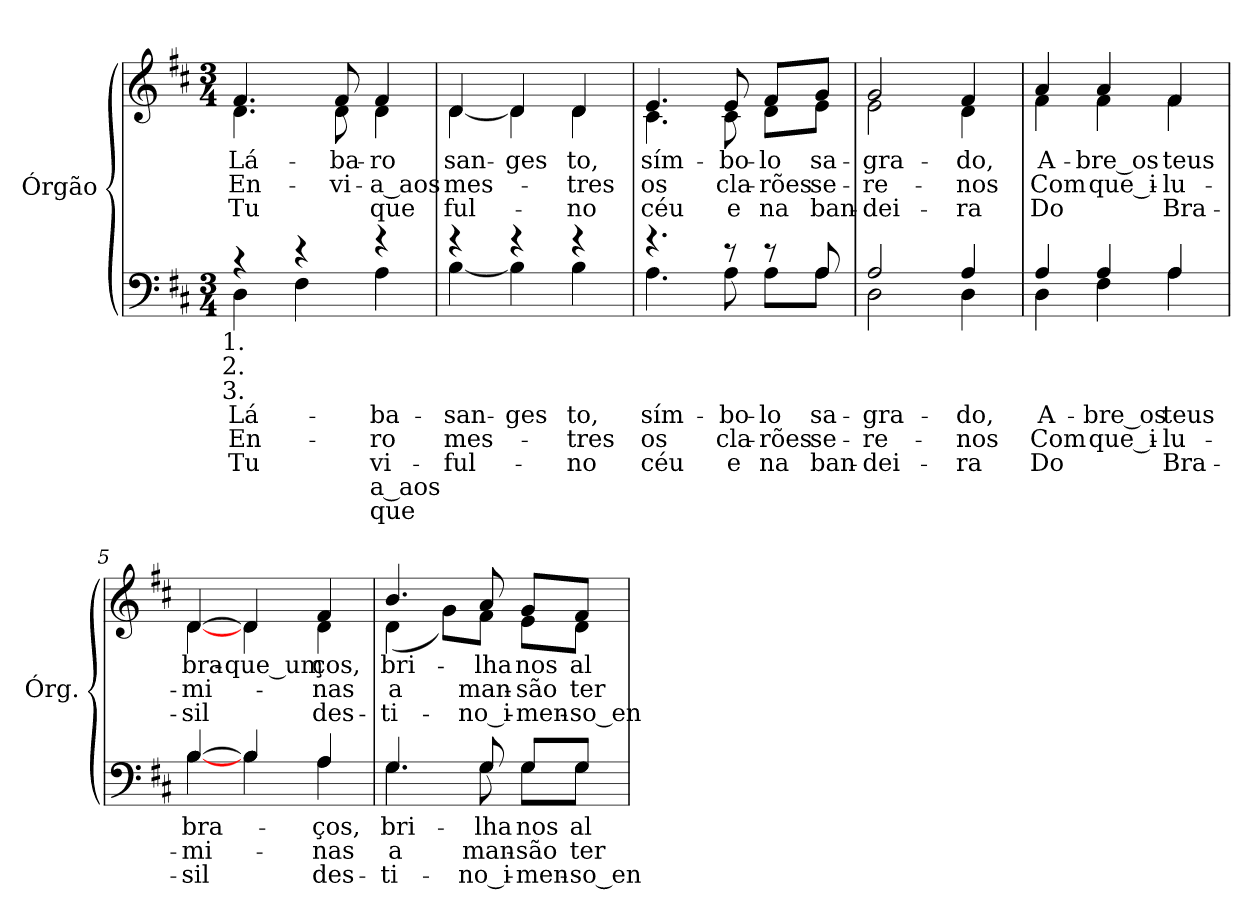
**kern	**text	**text	**text	**text	**text	**kern	**text	**text	**text
*part1	*part1	*part1	*part1	*part1	*part1	*part1	*part1	*part1	*part1
*staff2	*staff2	*staff2	*staff2	*staff2	*staff2	*staff1	*staff1	*staff1	*staff1
*I"Órgão	*	*	*	*	*	*	*	*	*
*I'Órg.	*	*	*	*	*	*	*	*	*
!!LO:PB:g=z
*clefF4	*	*	*	*	*	*clefG2	*	*	*
*k[f#c#]	*	*	*	*	*	*k[f#c#]	*	*	*
*D:	*	*	*	*	*	*D:	*	*	*
*M3/4	*	*	*	*	*	*M3/4	*	*	*
*MM80	*	*	*	*	*	*MM80	*	*	*
=	=	=	=	=	=	=	=	=	=
*^	*	*	*	*	*	*	*	*	*
!	!	!LO:LY:b:color=#000000	!LO:LY:b:color=#000000	!LO:LY:b:color=#000000	!	!	!	!	!	!
!	!	!	!	!	!	!	!LO:TX:b:cj:t=1.	!	!	!
!	!	!	!	!	!	!	!LO:TX:b:cj:t=2.	!	!	!
!	!	!	!	!	!	!	!LO:TX:b:cj:t=3.	!	!	!
!LO:TX:b:cj:t=1.	!	!	!	!	!	!	!	!	!	!
!LO:TX:b:cj:t=2.	!	!	!	!	!	!	!	!	!	!
!LO:TX:b:cj:t=3.	!	!	!	!	!	!	!	!	!	!
!	!	!	!	!	!	!	!	!LO:LY:b:color=#000000	!LO:LY:b:color=#000000	!LO:LY:b:color=#000000
*	*	*	*	*	*	*	*^	*	*	*
4r	4Di\	Lá-	En-	Tu	.	.	4.f#i/	4.di\	Lá-	En-	Tu
4r	4F#i\	.	.	.	.	.	.	.	.	.	.
!	!	!	!	!	!	!	!	!	!LO:LY:b:color=#000000	!LO:LY:b:color=#000000	!
.	.	.	.	.	.	.	8f#i/	8di\	-ba-	-vi-	.
!	!	!LO:LY:b:color=#000000	!LO:LY:b:color=#000000	!LO:LY:b:color=#000000	!LO:LY:b:color=#000000	!LO:LY:b:color=#000000	!	!	!	!	!
!	!	!	!	!	!	!	!	!	!LO:LY:b:color=#000000	!LO:LY:b:color=#000000	!LO:LY:b:color=#000000
4r	4Ai\	-ba-	-ro	-vi-	-a_aos	que	4f#i/	4di\	-ro	-a_aos	que
=1	=1	=1	=1	=1	=1	=1	=1	=1	=1	=1	=1
!	!	!LO:LY:b:color=#000000	!LO:LY:b:color=#000000	!LO:LY:b:color=#000000	!	!	!	!	!	!	!
!	!	!	!	!	!	!	!	!	!LO:LY:b:color=#000000	!LO:LY:b:color=#000000	!LO:LY:b:color=#000000
4r	[<4Bi\	san-	mes-	ful-	.	.	4di/	[<4di\	san-	mes-	ful-
!	!	!LO:LY:b:color=#000000	!	!	!	!	!	!	!	!	!
!	!	!	!	!	!	!	!	!	!LO:LY:b:color=#000000	!	!
4r	4Bi\]	-ges	.	.	.	.	4di/]	4di\	-ges	.	.
!	!	!LO:LY:b:color=#000000	!LO:LY:b:color=#000000	!LO:LY:b:color=#000000	!	!	!	!	!	!	!
!	!	!	!	!	!	!	!	!	!LO:LY:b:color=#000000	!LO:LY:b:color=#000000	!LO:LY:b:color=#000000
4r	4Bi\	-to,	-tres	no	.	.	4di/	4di\	-to,	-tres	no
=2	=2	=2	=2	=2	=2	=2	=2	=2	=2	=2	=2
!	!	!LO:LY:b:color=#000000	!LO:LY:b:color=#000000	!LO:LY:b:color=#000000	!	!	!	!	!	!	!
!	!	!	!	!	!	!	!	!	!LO:LY:b:color=#000000	!LO:LY:b:color=#000000	!LO:LY:b:color=#000000
4.r	4.Ai\	sím-	os	céu	.	.	4.ei/	4.c#i\	sím-	os	céu
!	!	!LO:LY:b:color=#000000	!LO:LY:b:color=#000000	!LO:LY:b:color=#000000	!	!	!	!	!	!	!
!	!	!	!	!	!	!	!	!	!LO:LY:b:color=#000000	!LO:LY:b:color=#000000	!LO:LY:b:color=#000000
8r	8Ai\	-bo-	cla-	e	.	.	8ei/	8c#i\	-bo-	cla-	e
!	!	!LO:LY:b:color=#000000	!LO:LY:b:color=#000000	!LO:LY:b:color=#000000	!	!	!	!	!	!	!
!	!	!	!	!	!	!	!	!	!LO:LY:b:color=#000000	!LO:LY:b:color=#000000	!LO:LY:b:color=#000000
8r	8Ai\L	-lo	-rões	na	.	.	8f#i/L	8di\L	-lo	-rões	na
!	!	!LO:LY:b:color=#000000	!LO:LY:b:color=#000000	!LO:LY:b:color=#000000	!	!	!	!	!	!	!
!	!	!	!	!	!	!	!	!	!LO:LY:b:color=#000000	!LO:LY:b:color=#000000	!LO:LY:b:color=#000000
8Ai/	8Ai\J	sa-	se-	ban-	.	.	8gi/J	8ei\J	sa-	se-	ban-
=3	=3	=3	=3	=3	=3	=3	=3	=3	=3	=3	=3
!	!	!LO:LY:b:color=#000000	!LO:LY:b:color=#000000	!LO:LY:b:color=#000000	!	!	!	!	!	!	!
!	!	!	!	!	!	!	!	!	!LO:LY:b:color=#000000	!LO:LY:b:color=#000000	!LO:LY:b:color=#000000
2Ai/	2Di\	-gra-	-re-	-dei-	.	.	2gi/	2ei\	-gra-	-re-	-dei-
!	!	!LO:LY:b:color=#000000	!LO:LY:b:color=#000000	!LO:LY:b:color=#000000	!	!	!	!	!	!	!
!	!	!	!	!	!	!	!	!	!LO:LY:b:color=#000000	!LO:LY:b:color=#000000	!LO:LY:b:color=#000000
4Ai/	4Di\	-do,	-nos	-ra	.	.	4f#i/	4di\	-do,	-nos	-ra
=4	=4	=4	=4	=4	=4	=4	=4	=4	=4	=4	=4
!	!	!LO:LY:b:color=#000000	!LO:LY:b:color=#000000	!LO:LY:b:color=#000000	!	!	!	!	!	!	!
!	!	!	!	!	!	!	!	!	!LO:LY:b:color=#000000	!LO:LY:b:color=#000000	!LO:LY:b:color=#000000
4Ai/	4Di\	A-	Com	Do	.	.	4ai/	4f#i\	A-	Com	Do
!	!	!LO:LY:b:color=#000000	!LO:LY:b:color=#000000	!	!	!	!	!	!	!	!
!	!	!	!	!	!	!	!	!	!LO:LY:b:color=#000000	!LO:LY:b:color=#000000	!
4Ai/	4F#i\	-bre_os	que_i-	.	.	.	4ai/	4f#i\	-bre_os	que_i-	.
!	!	!LO:LY:b:color=#000000	!LO:LY:b:color=#000000	!LO:LY:b:color=#000000	!	!	!	!	!	!	!
!	!	!	!	!	!	!	!	!	!LO:LY:b:color=#000000	!LO:LY:b:color=#000000	!LO:LY:b:color=#000000
4Ai/	4Ai\	teus	-lu-	Bra-	.	.	4f#i/	4f#i\	teus	-lu-	Bra-
=5	=5	=5	=5	=5	=5	=5	=5	=5	=5	=5	=5
!	!	!LO:LY:b:color=#000000	!LO:LY:b:color=#000000	!LO:LY:b:color=#000000	!	!	!	!	!	!	!
!	!	!	!	!	!	!	!	!	!LO:LY:b:color=#000000	!LO:LY:b:color=#000000	!LO:LY:b:color=#000000
[>4Bi/	[<4Bi\	bra-	-mi-	-sil	.	.	[>4di/	[<4di\	bra-	-mi-	-sil
!	!	!	!	!	!	!	!	!	!LO:LY:b:color=#000000	!	!
4Bi/]	4Bi\	.	.	.	.	.	4di/]	4di\	que_um	.	.
!	!	!LO:LY:b:color=#000000	!LO:LY:b:color=#000000	!LO:LY:b:color=#000000	!	!	!	!	!	!	!
!	!	!	!	!	!	!	!	!	!LO:LY:b:color=#000000	!LO:LY:b:color=#000000	!LO:LY:b:color=#000000
4Ai/	4Ai\	-ços,	-nas	des-	.	.	4f#i/	4di\	-ços,	-nas	des-
!!LO:LB:g=z	!!
=6	=6	=6	=6	=6	=6	=6	=6	=6	=6	=6	=6
!	!	!LO:LY:b:color=#000000	!LO:LY:b:color=#000000	!LO:LY:b:color=#000000	!	!	!	!	!	!	!
!	!	!	!	!	!	!	!	!	!LO:LY:b:color=#000000	!LO:LY:b:color=#000000	!LO:LY:b:color=#000000
4.Gi/	4.Gi\	bri-	a	-ti-	.	.	4.bi/	(4di\	bri-	a	-ti-
.	.	.	.	.	.	.	.	8gi\L)	.	.	.
!	!	!LO:LY:b:color=#000000	!LO:LY:b:color=#000000	!LO:LY:b:color=#000000	!	!	!	!	!	!	!
!	!	!	!	!	!	!	!	!	!LO:LY:b:color=#000000	!LO:LY:b:color=#000000	!LO:LY:b:color=#000000
8Gi/	8Gi\	-lha	man-	-no_i-	.	.	8ai/	8f#i\J	-lha	man-	-no_i-
!	!	!LO:LY:b:color=#000000	!LO:LY:b:color=#000000	!LO:LY:b:color=#000000	!	!	!	!	!	!	!
!	!	!	!	!	!	!	!	!	!LO:LY:b:color=#000000	!LO:LY:b:color=#000000	!LO:LY:b:color=#000000
8Gi/L	8Gi\L	nos	-são	-men-	.	.	8gi/L	8ei\L	nos	-são	-men-
!	!	!LO:LY:b:color=#000000	!LO:LY:b:color=#000000	!LO:LY:b:color=#000000	!	!	!	!	!	!	!
!	!	!	!	!	!	!	!	!	!LO:LY:b:color=#000000	!LO:LY:b:color=#000000	!LO:LY:b:color=#000000
8Gi/J	8Gi\J	al-	ter-	-so_en-	.	.	8f#i/J	8di\J	al-	ter-	-so_en-
*v	*v	*	*	*	*	*	*	*	*	*	*
*	*	*	*	*	*	*v	*v	*	*	*
=	=	=	=	=	=	=	=	=	=
*-	*-	*-	*-	*-	*-	*-	*-	*-	*-
